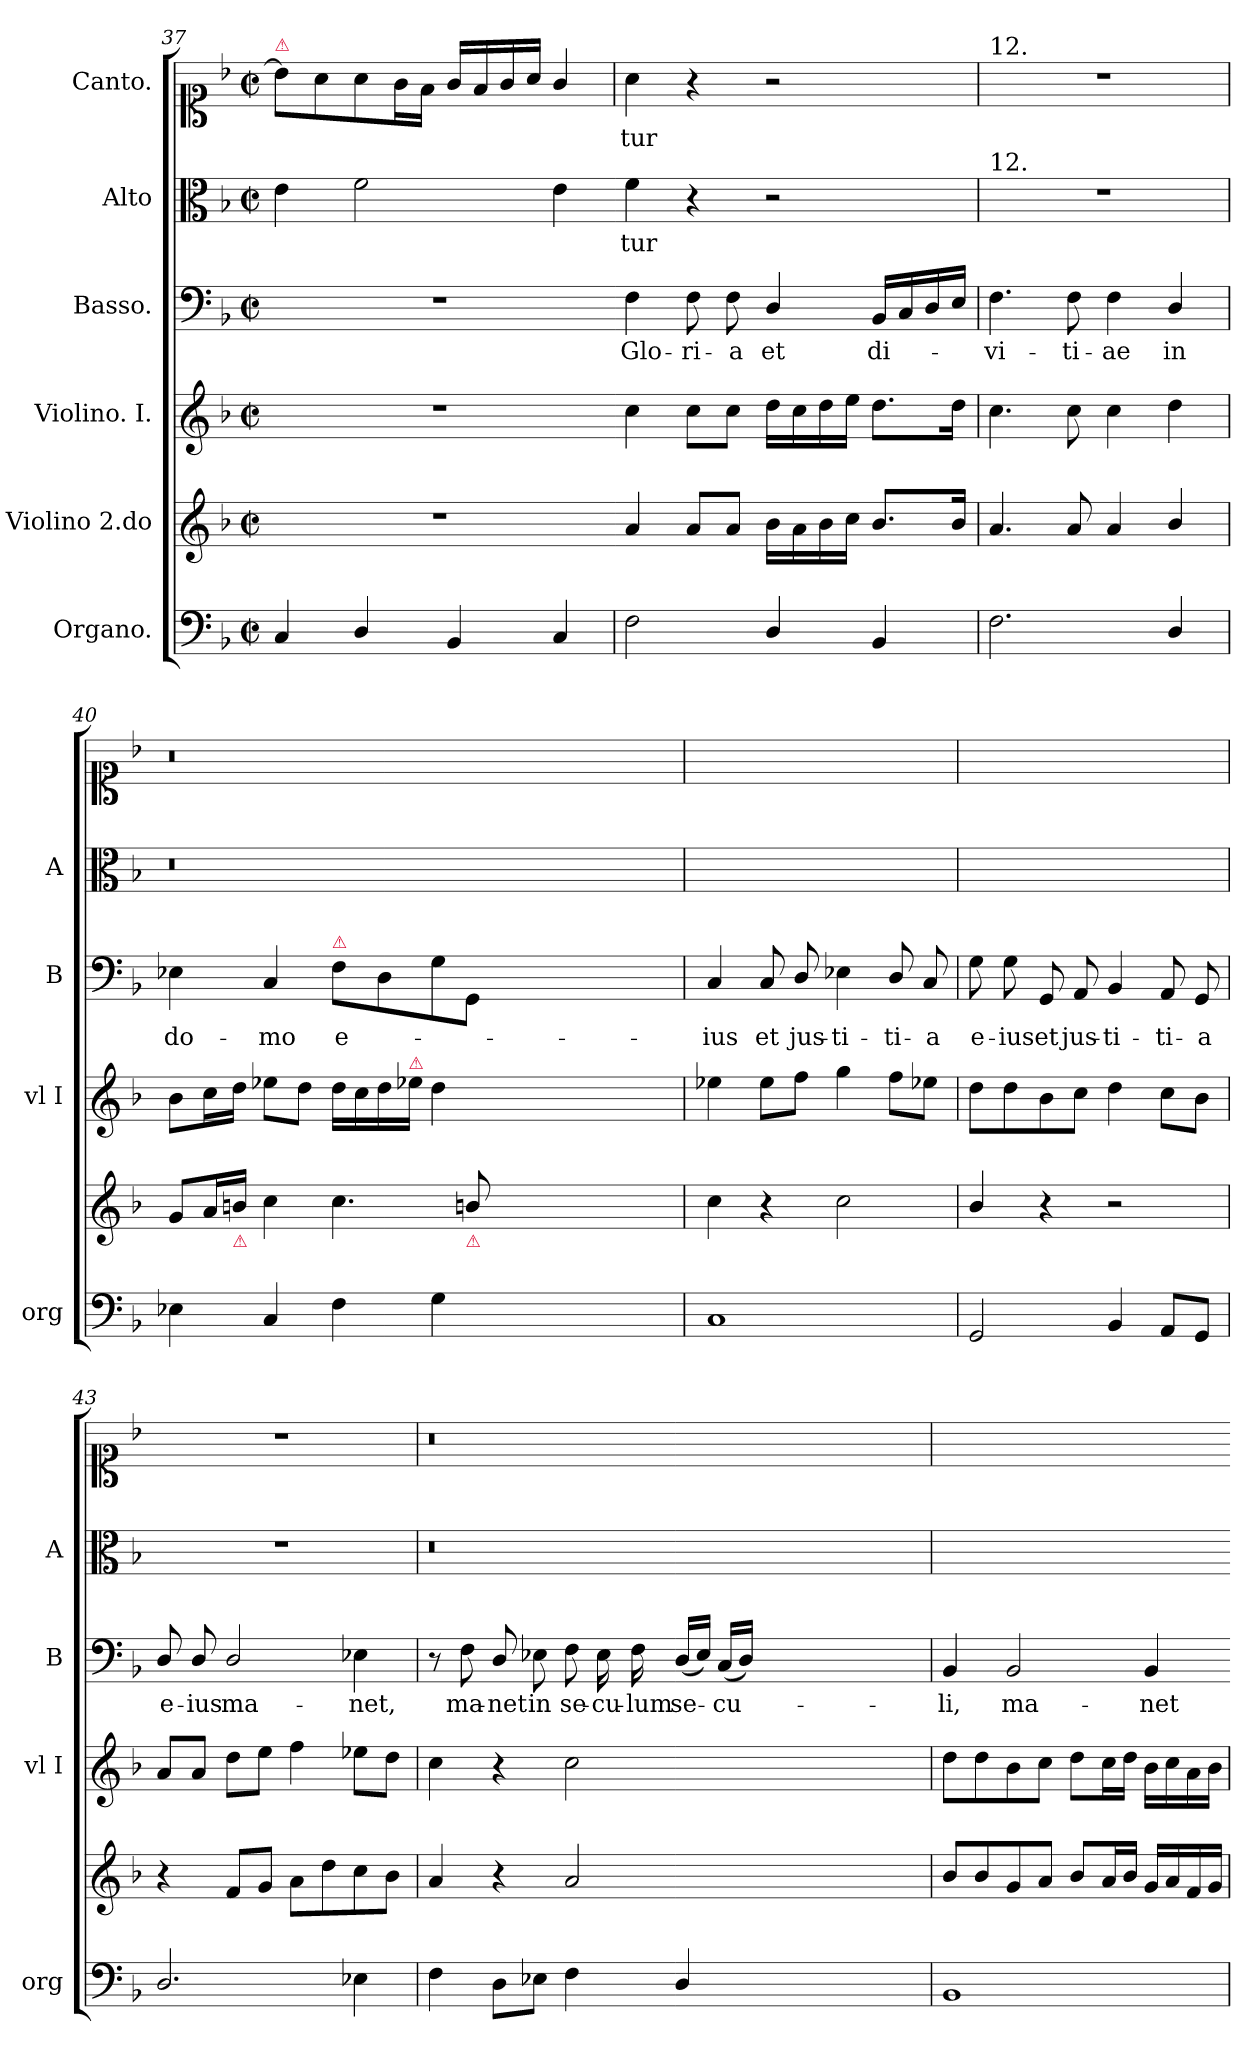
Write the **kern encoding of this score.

**kern	**kern	**kern	**kern	**text	**kern	**text	**kern	**text
*part6	*part5	*part4	*part3	*part3	*part2	*part2	*part1	*part1
*staff6	*staff5	*staff4	*staff3	*staff3	*staff2	*staff2	*staff1	*staff1
*I"Organo.	*I"Violino 2.do	*I"Violino. I.	*I"Basso.	*	*I"Alto	*	*I"Canto.	*
*I'org	*	*I'vl I	*I'B	*	*I'A	*	*	*
*clefF4	*clefG2	*clefG2	*clefF4	*	*clefC3	*	*clefC1	*
*k[b-]	*k[b-]	*k[b-]	*k[b-]	*	*k[b-]	*	*k[b-]	*
*F:	*F:	*F:	*F:	*	*F:	*	*F:	*
*M2/2	*M2/2	*M2/2	*M2/2	*	*M2/2	*	*M2/2	*
*met(c|)	*met(c|)	*met(c|)	*met(c|)	*	*met(c|)	*	*met(c|)	*
=37	=37	=37	=37	=37	=37	=37	=37	=37
!	!	!	!	!	!	!	!LO:TX:a:color=crimson:t=⚠	!
4C/	1r	1r	1r	.	4e\	.	8b-\L]	.
.	.	.	.	.	.	.	8a\	.
4D/	.	.	.	.	2f\	.	8a\	.
.	.	.	.	.	.	.	16g\L	.
.	.	.	.	.	.	.	16f\JJ	.
4BB-/	.	.	.	.	.	.	16g/LL	.
.	.	.	.	.	.	.	16f/	.
.	.	.	.	.	.	.	16g/	.
.	.	.	.	.	.	.	16a/JJ	.
4C/	.	.	.	.	4e\	.	4g/	.
=38	=38	=38	=38	=38	=38-	=38	=38	=38
2F\	4a/	4cc\	4F\	Glo-	4f\	-tur	4a\	-tur
.	8a/L	8cc\L	8F\	-ri-	4r	.	4r	.
.	8a/J	8cc\J	8F\	-a	.	.	.	.
4D/	16b-\LL	16dd\LL	4D/	et	2r	.	2r	.
.	16a\	16cc\	.	.	.	.	.	.
.	16b-\	16dd\	.	.	.	.	.	.
.	16cc\JJ	16ee\JJ	.	.	.	.	.	.
4BB-/	8.b-/L	8.dd\L	16BB-/LL	di-	.	.	.	.
.	.	.	16C/	.	.	.	.	.
.	.	.	16D/	.	.	.	.	.
.	16b-/Jk	16dd\Jk	16E/JJ	.	.	.	.	.
=39	=39	=39	=39	=39	=39	=39	=39	=39
!	!	!	!	!	!	!	!LO:TX:a:t=12.	!
!	!	!	!	!	!LO:TX:a:t=12.	!	!	!
2.F\	4.a/	4.cc\	4.F\	-vi-	1r	.	1r	.
.	8a/	8cc\	8F\	-ti-	.	.	.	.
.	4a/	4cc\	4F\	-ae	.	.	.	.
4D/	4b-/	4dd\	4D/	in	.	.	.	.
=40	=40	=40	=40	=40	=40	=40	=40	=40
4E-X\	8g/L	8b-\L	4E-X\	do-	0.r	.	0.r	.
.	16a/L	16cc\L	.	.	.	.	.	.
!	!LO:TX:b:color=crimson:t=⚠	!	!	!	!	!	!	!
.	16bn/JJ	16dd\JJ	.	.	.	.	.	.
4C/	4cc\	8ee-X\L	4C/	-mo	.	.	.	.
.	.	8dd\J	.	.	.	.	.	.
!	!	!	!LO:TX:a:color=crimson:t=⚠	!	!	!	!	!
4F\	4.cc\	16dd\LL	8F\L	e-	.	.	.	.
.	.	16cc\	.	.	.	.	.	.
.	.	16dd\	8D\	.	.	.	.	.
!	!	!LO:TX:a:color=crimson:t=⚠	!	!	!	!	!	!
.	.	16ee-X\JJ	.	.	.	.	.	.
4G\	.	4dd\	8G\	.	.	.	.	.
!	!LO:TX:b:color=crimson:t=⚠	!	!	!	!	!	!	!
.	8bn/	.	8GG/J	.	.	.	.	.
0ryy	0ryy	0ryy	0ryy	.	.	.	.	.
=41	=41	=41	=41	=41	=41	=41	=41	=41
1C	4cc\	4ee-X\	4C/	-ius	1ryy	.	1ryy	.
.	4r	8ee-\L	8C/	et	.	.	.	.
.	.	8ff\J	8D/	jus-	.	.	.	.
.	2cc\	4gg\	4E-X\	-ti-	.	.	.	.
.	.	8ff\L	8D/	-ti-	.	.	.	.
.	.	8ee-X\J	8C/	-a	.	.	.	.
=42	=42	=42	=42	=42	=42	=42	=42	=42
2GG/	4b-/	8dd\L	8G\	e-	1ryy	.	1ryy	.
.	.	8dd\	8G\	-ius	.	.	.	.
.	4r	8b-\	8GG/	et	.	.	.	.
.	.	8cc\J	8AA/	jus-	.	.	.	.
4BB-/	2r	4dd\	4BB-/	-ti-	.	.	.	.
8AA/L	.	8cc\L	8AA/	-ti-	.	.	.	.
8GG/J	.	8b-\J	8GG/	-a	.	.	.	.
=43	=43	=43	=43	=43	=43	=43	=43	=43
2.D/	4r	8a/L	8D/	e-	1r	.	1r	.
.	.	8a/J	8D/	-ius	.	.	.	.
.	8f/L	8dd\L	2D/	ma-	.	.	.	.
.	8g/J	8ee\J	.	.	.	.	.	.
.	8a\L	4ff\	.	.	.	.	.	.
.	8dd\	.	.	.	.	.	.	.
4E-X\	8cc\	8ee-X\L	4E-X\	-net,	.	.	.	.
.	8b-\J	8dd\J	.	.	.	.	.	.
=44	=44	=44	=44	=44	=44	=44	=44	=44
4F\	4a/	4cc\	8r	.	0.r	.	0.r	.
.	.	.	8F\	ma-	.	.	.	.
8D\L	4r	4r	8D/	-net	.	.	.	.
8E-X\J	.	.	8E-X\	in	.	.	.	.
4F\	2a/	2cc\	8F\	se-	.	.	.	.
.	.	.	16E-\	-cu-	.	.	.	.
.	.	.	16F\	-lum	.	.	.	.
4D/	.	.	(16D/LL	se-	.	.	.	.
.	.	.	16E-/JJ)	.	.	.	.	.
.	.	.	(16C/LL	-cu-	.	.	.	.
.	.	.	16D/JJ)	.	.	.	.	.
0ryy	0ryy	0ryy	0ryy	.	.	.	.	.
=45	=45	=45	=45	=45	=45	=45	=45	=45
1BB-	8b-/L	8dd\L	4BB-/	-li,	1ryy	.	1ryy	.
.	8b-/	8dd\	.	.	.	.	.	.
.	8g/	8b-\	2BB-/	ma-	.	.	.	.
.	8a/J	8cc\J	.	.	.	.	.	.
.	8b-/L	8dd\L	.	.	.	.	.	.
.	16a/L	16cc\L	.	.	.	.	.	.
.	16b-/JJ	16dd\JJ	.	.	.	.	.	.
.	16g/LL	16b-\LL	4BB-/	-net	.	.	.	.
.	16a/	16cc\	.	.	.	.	.	.
.	16f/	16a\	.	.	.	.	.	.
.	16g/JJ	16b-\JJ	.	.	.	.	.	.
=	=	=	=-	=	=	=	=	=
*-	*-	*-	*-	*-	*-	*-	*-	*-
